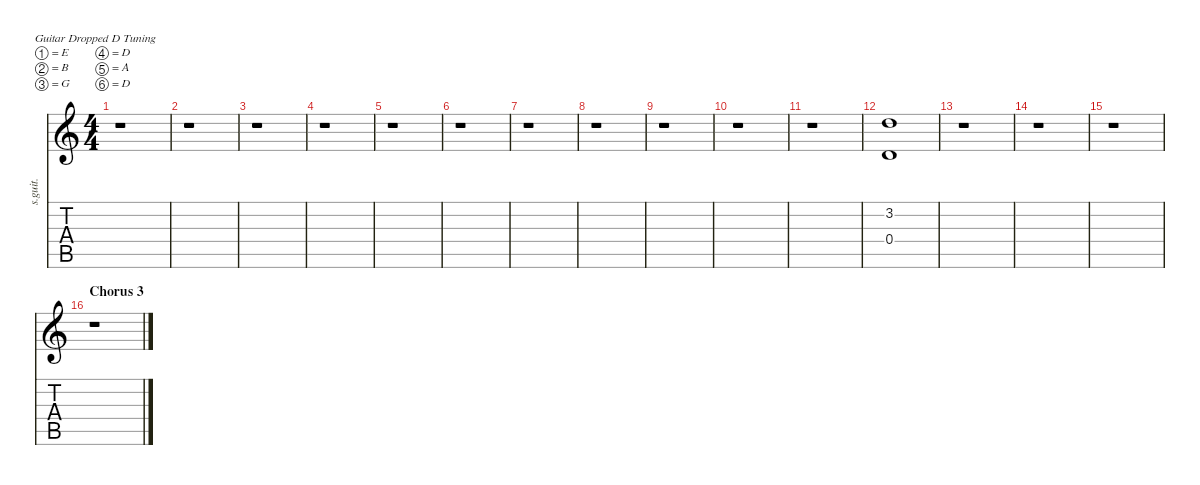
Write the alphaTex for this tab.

\defaultSystemsLayout 4
\hideDynamics
\bracketExtendMode nobrackets
\track ("Vibraphone" "s.guit.") {instrument vibraphone}
\staff {score tabs}
\tuning (E4 B3 G3 D3 A2 D2)
\displaytranspose 12
\ts (4 4)
\tempo (130 hide)
\clef g2
\ks c
r.1{dy f} |
r.1 |
r.1 |
r.1 |
r.1 |
r.1 |
r.1 |
r.1 |
r.1 |
r.1 |
r.1 |
(3.2 0.4).1{lyrics (0 "") lyrics (1 "") lyrics (2 "") lyrics (3 "") lyrics (4 "")} |
r.1 |
r.1 |
r.1 |
\section ("" "Chorus 3")
r.1
